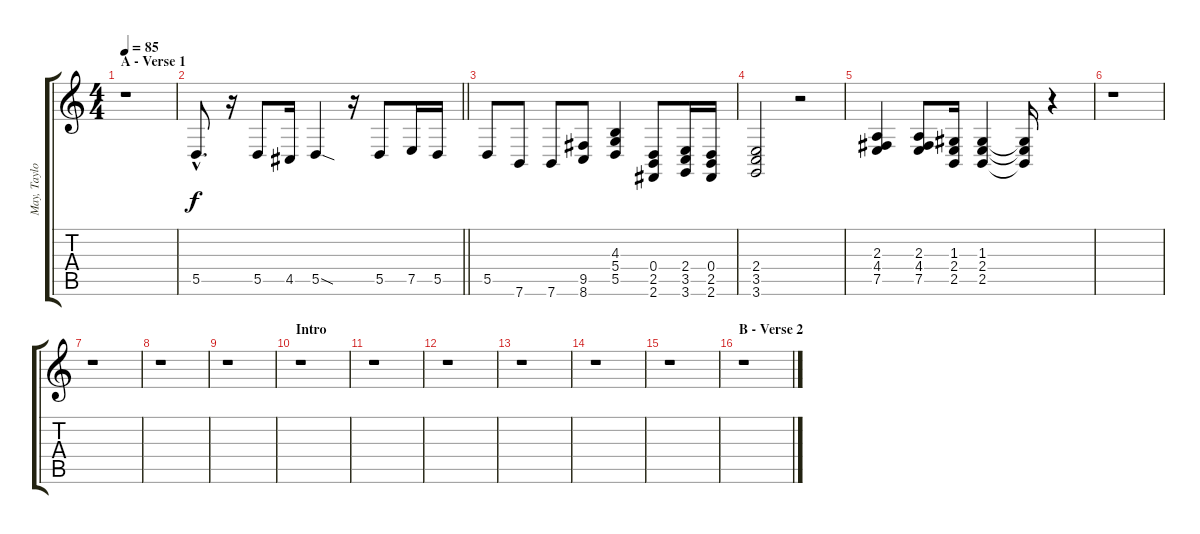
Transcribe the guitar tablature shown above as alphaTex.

\track ("May, Taylor, Mercury - Choirs" "May, Taylo") {instrument choiraahs}
\staff {score tabs}
\tuning (E4 B3 G3 D3 A2 E2) {hide}
\ts (4 4)
\section ("" "A - Verse 1")
\tempo 85
\clef g2
\ks c
r.1{dy f instrument choiraahs} |
\barLineRight lightlight
5.5{hac}.8{d} r.16 5.5.8 4.5.16 5.5{sod}.4 r.16 5.5.8 7.5.16 5.5.16 |
5.5.8 7.6.8 7.6.8 (9.5 8.6).8 (4.3 5.4 5.5).4 (0.4 2.5 2.6).8 (2.4 3.5 3.6).16 (0.4 2.5 2.6).16 |
(2.4 3.5 3.6).2 r.2 |
(2.3 4.4 7.5).4 (2.3 4.4 7.5).8 (1.3 2.4 2.5).16 (1.3 2.4 2.5).4 (1.3{t} 2.4{t} 2.5{t}).16 r.4 |
r.1 |
r.1 |
r.1 |
r.1 |
\section ("" "Intro")
r.1 |
r.1 |
r.1 |
r.1 |
r.1 |
r.1 |
\section ("" "B - Verse 2")
r.1
